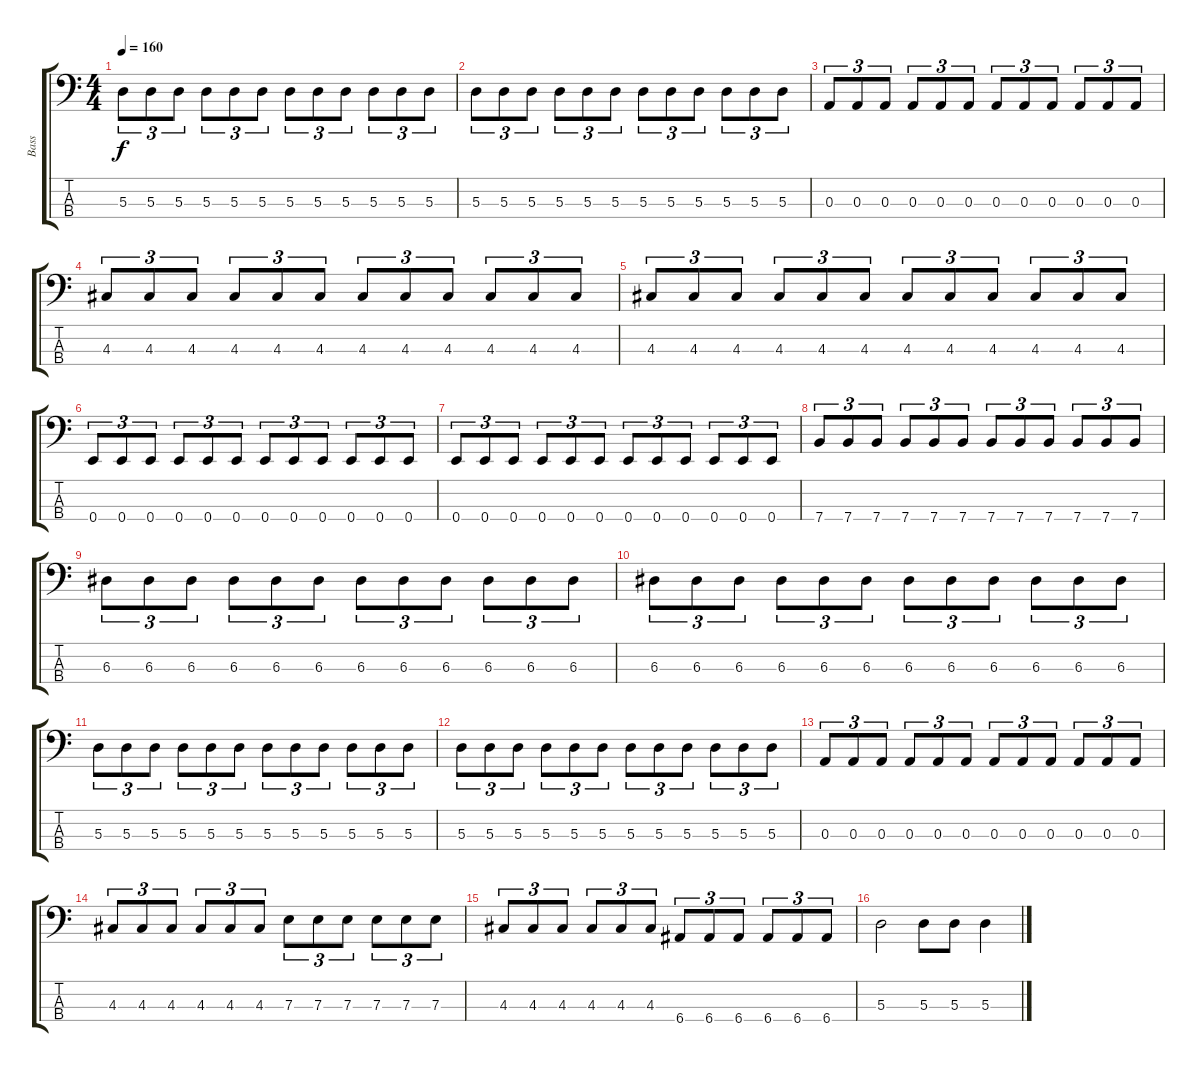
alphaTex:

\track ("Bass" "Bass") {instrument electricbassfinger}
\staff {score tabs}
\tuning (G2 D2 A1 E1) {hide}
\ts (4 4)
\tempo 160
\clef f4
\ks c
5.3.8{tu (3 2) dy f} 5.3.8{tu (3 2)} 5.3.8{tu (3 2)} 5.3.8{tu (3 2)} 5.3.8{tu (3 2)} 5.3.8{tu (3 2)} 5.3.8{tu (3 2)} 5.3.8{tu (3 2)} 5.3.8{tu (3 2)} 5.3.8{tu (3 2)} 5.3.8{tu (3 2)} 5.3.8{tu (3 2)} |
5.3.8{tu (3 2)} 5.3.8{tu (3 2)} 5.3.8{tu (3 2)} 5.3.8{tu (3 2)} 5.3.8{tu (3 2)} 5.3.8{tu (3 2)} 5.3.8{tu (3 2)} 5.3.8{tu (3 2)} 5.3.8{tu (3 2)} 5.3.8{tu (3 2)} 5.3.8{tu (3 2)} 5.3.8{tu (3 2)} |
0.3.8{tu (3 2)} 0.3.8{tu (3 2)} 0.3.8{tu (3 2)} 0.3.8{tu (3 2)} 0.3.8{tu (3 2)} 0.3.8{tu (3 2)} 0.3.8{tu (3 2)} 0.3.8{tu (3 2)} 0.3.8{tu (3 2)} 0.3.8{tu (3 2)} 0.3.8{tu (3 2)} 0.3.8{tu (3 2)} |
4.3.8{tu (3 2)} 4.3.8{tu (3 2)} 4.3.8{tu (3 2)} 4.3.8{tu (3 2)} 4.3.8{tu (3 2)} 4.3.8{tu (3 2)} 4.3.8{tu (3 2)} 4.3.8{tu (3 2)} 4.3.8{tu (3 2)} 4.3.8{tu (3 2)} 4.3.8{tu (3 2)} 4.3.8{tu (3 2)} |
4.3.8{tu (3 2)} 4.3.8{tu (3 2)} 4.3.8{tu (3 2)} 4.3.8{tu (3 2)} 4.3.8{tu (3 2)} 4.3.8{tu (3 2)} 4.3.8{tu (3 2)} 4.3.8{tu (3 2)} 4.3.8{tu (3 2)} 4.3.8{tu (3 2)} 4.3.8{tu (3 2)} 4.3.8{tu (3 2)} |
0.4.8{tu (3 2)} 0.4.8{tu (3 2)} 0.4.8{tu (3 2)} 0.4.8{tu (3 2)} 0.4.8{tu (3 2)} 0.4.8{tu (3 2)} 0.4.8{tu (3 2)} 0.4.8{tu (3 2)} 0.4.8{tu (3 2)} 0.4.8{tu (3 2)} 0.4.8{tu (3 2)} 0.4.8{tu (3 2)} |
0.4.8{tu (3 2)} 0.4.8{tu (3 2)} 0.4.8{tu (3 2)} 0.4.8{tu (3 2)} 0.4.8{tu (3 2)} 0.4.8{tu (3 2)} 0.4.8{tu (3 2)} 0.4.8{tu (3 2)} 0.4.8{tu (3 2)} 0.4.8{tu (3 2)} 0.4.8{tu (3 2)} 0.4.8{tu (3 2)} |
7.4.8{tu (3 2)} 7.4.8{tu (3 2)} 7.4.8{tu (3 2)} 7.4.8{tu (3 2)} 7.4.8{tu (3 2)} 7.4.8{tu (3 2)} 7.4.8{tu (3 2)} 7.4.8{tu (3 2)} 7.4.8{tu (3 2)} 7.4.8{tu (3 2)} 7.4.8{tu (3 2)} 7.4.8{tu (3 2)} |
6.3.8{tu (3 2)} 6.3.8{tu (3 2)} 6.3.8{tu (3 2)} 6.3.8{tu (3 2)} 6.3.8{tu (3 2)} 6.3.8{tu (3 2)} 6.3.8{tu (3 2)} 6.3.8{tu (3 2)} 6.3.8{tu (3 2)} 6.3.8{tu (3 2)} 6.3.8{tu (3 2)} 6.3.8{tu (3 2)} |
6.3.8{tu (3 2)} 6.3.8{tu (3 2)} 6.3.8{tu (3 2)} 6.3.8{tu (3 2)} 6.3.8{tu (3 2)} 6.3.8{tu (3 2)} 6.3.8{tu (3 2)} 6.3.8{tu (3 2)} 6.3.8{tu (3 2)} 6.3.8{tu (3 2)} 6.3.8{tu (3 2)} 6.3.8{tu (3 2)} |
5.3.8{tu (3 2)} 5.3.8{tu (3 2)} 5.3.8{tu (3 2)} 5.3.8{tu (3 2)} 5.3.8{tu (3 2)} 5.3.8{tu (3 2)} 5.3.8{tu (3 2)} 5.3.8{tu (3 2)} 5.3.8{tu (3 2)} 5.3.8{tu (3 2)} 5.3.8{tu (3 2)} 5.3.8{tu (3 2)} |
5.3.8{tu (3 2)} 5.3.8{tu (3 2)} 5.3.8{tu (3 2)} 5.3.8{tu (3 2)} 5.3.8{tu (3 2)} 5.3.8{tu (3 2)} 5.3.8{tu (3 2)} 5.3.8{tu (3 2)} 5.3.8{tu (3 2)} 5.3.8{tu (3 2)} 5.3.8{tu (3 2)} 5.3.8{tu (3 2)} |
0.3.8{tu (3 2)} 0.3.8{tu (3 2)} 0.3.8{tu (3 2)} 0.3.8{tu (3 2)} 0.3.8{tu (3 2)} 0.3.8{tu (3 2)} 0.3.8{tu (3 2)} 0.3.8{tu (3 2)} 0.3.8{tu (3 2)} 0.3.8{tu (3 2)} 0.3.8{tu (3 2)} 0.3.8{tu (3 2)} |
4.3.8{tu (3 2)} 4.3.8{tu (3 2)} 4.3.8{tu (3 2)} 4.3.8{tu (3 2)} 4.3.8{tu (3 2)} 4.3.8{tu (3 2)} 7.3.8{tu (3 2)} 7.3.8{tu (3 2)} 7.3.8{tu (3 2)} 7.3.8{tu (3 2)} 7.3.8{tu (3 2)} 7.3.8{tu (3 2)} |
4.3.8{tu (3 2)} 4.3.8{tu (3 2)} 4.3.8{tu (3 2)} 4.3.8{tu (3 2)} 4.3.8{tu (3 2)} 4.3.8{tu (3 2)} 6.4.8{tu (3 2)} 6.4.8{tu (3 2)} 6.4.8{tu (3 2)} 6.4.8{tu (3 2)} 6.4.8{tu (3 2)} 6.4.8{tu (3 2)} |
5.3.2 5.3.8 5.3.8 5.3.4
